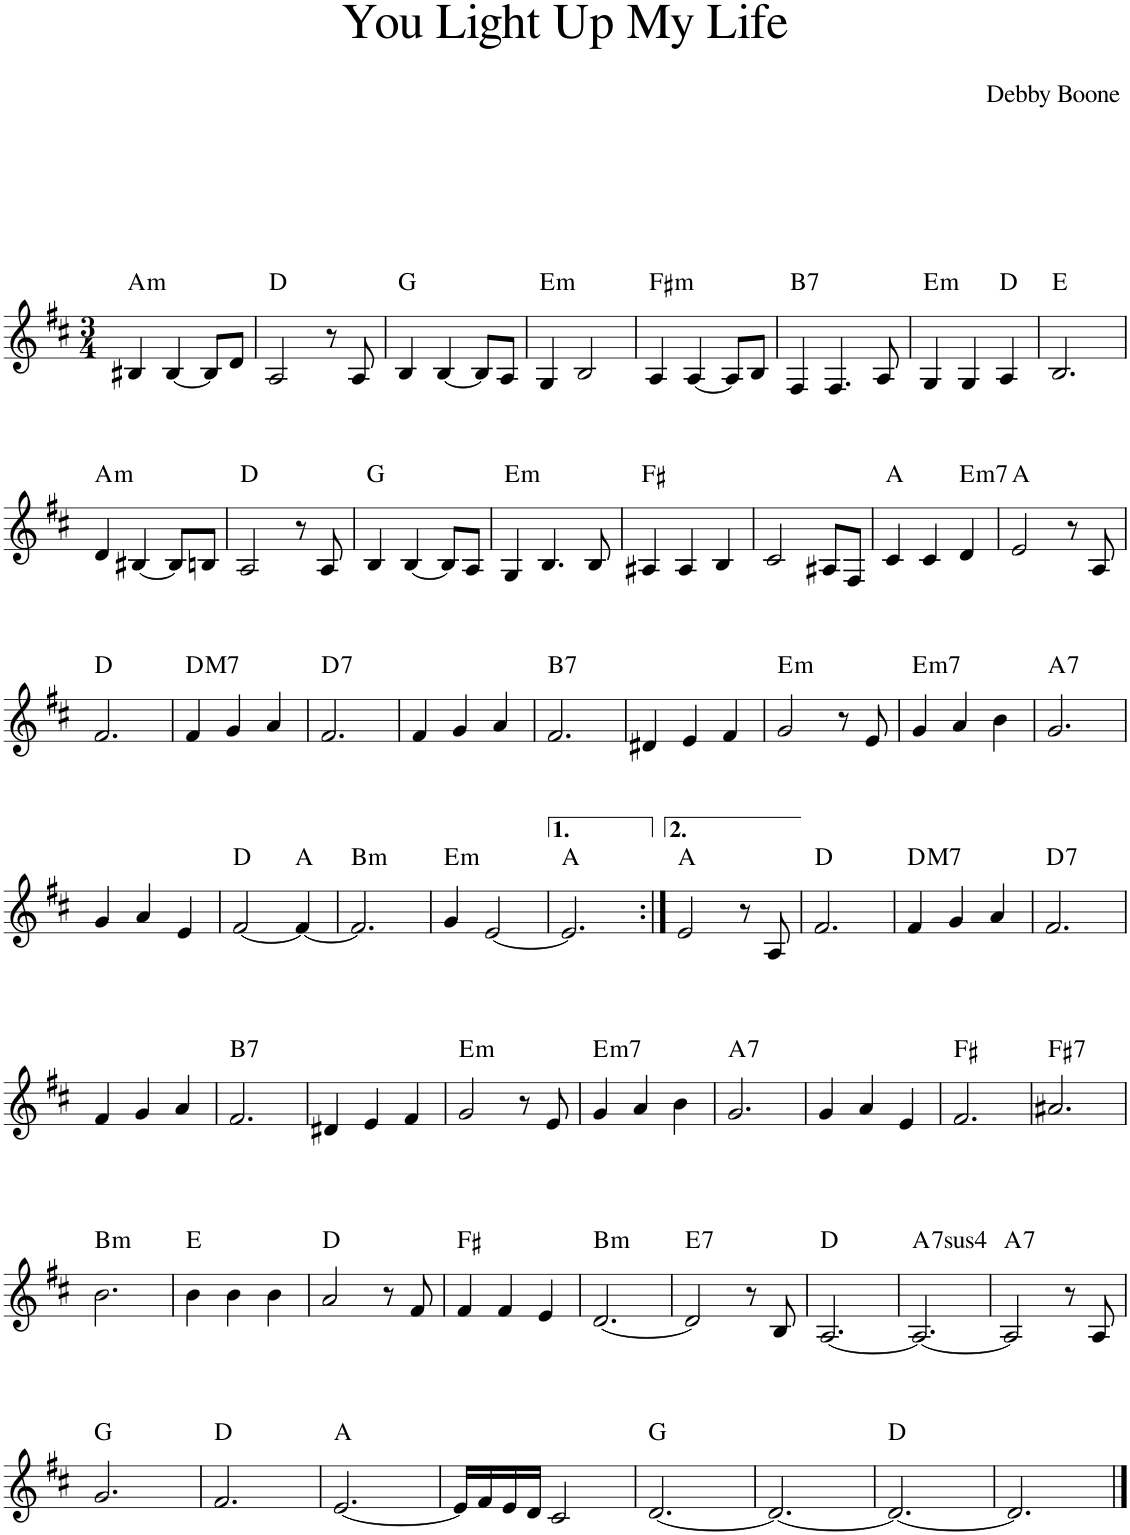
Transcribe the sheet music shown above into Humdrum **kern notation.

**kern	**harte
*part1	*part1
*staff1	*
*I"Piano	*
*I'Pno.	*
*clefG2	*
*k[f#c#]	*
*M3/4	*
=1	=1
!	!LO:H:kt=m
4B#X/	A:min
[4B#/	.
8B#/L]	.
8d/J	.
=2	=2
2A/	D:maj
8r	.
8A/	.
=3	=3
4B/	G:maj
[4B/	.
8B/L]	.
8A/J	.
=4	=4
!	!LO:H:kt=m
4G/	E:min
2B/	.
=5	=5
!	!LO:H:kt=m
4A/	F#:min
[4A/	.
8A/L]	.
8B/J	.
=6	=6
!	!LO:H:kt=7
4F#/	B:7
4.F#/	.
8A/	.
=7	=7
!	!LO:H:kt=m
4G/	E:min
4G/	.
4A/	D:maj
=8	=8
2.B/	E:maj
!!LO:LB:g=z
=9	=9
!	!LO:H:kt=m
4d/	A:min
[4B#X/	.
8B#/L]	.
8Bn/J	.
=10	=10
2A/	D:maj
8r	.
8A/	.
=11	=11
4B/	G:maj
[4B/	.
8B/L]	.
8A/J	.
=12	=12
!	!LO:H:kt=m
4G/	E:min
4.B/	.
8B/	.
=13	=13
4A#X/	F#:maj
4A#/	.
4B/	.
=14	=14
2c#/	.
8A#X/L	.
8F#/J	.
=15	=15
4c#/	A:maj
4c#/	.
!	!LO:H:kt=m7
4d/	E:min7
=16	=16
2e/	A:maj
8r	.
8A/	.
!!LO:LB:g=z
=17	=17
2.f#/	D:maj
=18	=18
!	!LO:H:kt=M7
4f#/	D:maj7
4g/	.
4a/	.
=19	=19
!	!LO:H:kt=7
2.f#/	D:7
=20	=20
4f#/	.
4g/	.
4a/	.
=21	=21
!	!LO:H:kt=7
2.f#/	B:7
=22	=22
4d#X/	.
4e/	.
4f#/	.
=23	=23
!	!LO:H:kt=m
2g/	E:min
8r	.
8e/	.
=24	=24
!	!LO:H:kt=m7
4g/	E:min7
4a/	.
4b\	.
=25	=25
!	!LO:H:kt=7
2.g/	A:7
!!LO:LB:g=z
=26	=26
4g/	.
4a/	.
4e/	.
=27	=27
[2f#/	D:maj
4f#/_	A:maj
=28	=28
!	!LO:H:kt=m
2.f#/]	B:min
=29	=29
!	!LO:H:kt=m
4g/	E:min
[2e/	.
=30	=30
2.e/]	A:maj
=31:|!	=31:|!
2e/	A:maj
8r	.
8A/	.
=32	=32
2.f#/	D:maj
=33	=33
!	!LO:H:kt=M7
4f#/	D:maj7
4g/	.
4a/	.
=34	=34
!	!LO:H:kt=7
2.f#/	D:7
!!LO:LB:g=z
=35	=35
4f#/	.
4g/	.
4a/	.
=36	=36
!	!LO:H:kt=7
2.f#/	B:7
=37	=37
4d#X/	.
4e/	.
4f#/	.
=38	=38
!	!LO:H:kt=m
2g/	E:min
8r	.
8e/	.
=39	=39
!	!LO:H:kt=m7
4g/	E:min7
4a/	.
4b\	.
=40	=40
!	!LO:H:kt=7
2.g/	A:7
=41	=41
4g/	.
4a/	.
4e/	.
=42	=42
2.f#/	F#:maj
=43	=43
!	!LO:H:kt=7
2.a#X/	F#:7
!!LO:LB:g=z
=44	=44
!	!LO:H:kt=m
2.b\	B:min
=45	=45
4b\	E:maj
4b\	.
4b\	.
=46	=46
2a/	D:maj
8r	.
8f#/	.
=47	=47
4f#/	F#:maj
4f#/	.
4e/	.
=48	=48
!	!LO:H:kt=m
[2.d/	B:min
=49	=49
!	!LO:H:kt=7
2d/]	E:7
8r	.
8B/	.
=50	=50
[2.A/	D:maj
=51	=51
!	!LO:H:kt=74
2.A/_	A:sus4(7)
=52	=52
!	!LO:H:kt=7
2A/]	A:7
8r	.
8A/	.
!!LO:LB:g=z
=53	=53
2.g/	G:maj
=54	=54
2.f#/	D:maj
=55	=55
[2.e/	A:maj
=56	=56
16e/LL]	.
16f#/	.
16e/	.
16d/JJ	.
2c#/	.
=57	=57
[2.d/	G:maj
=58	=58
2.d/_	.
=59	=59
2.d/_	D:maj
=60	=60
2.d/]	.
==	==
*-	*-
